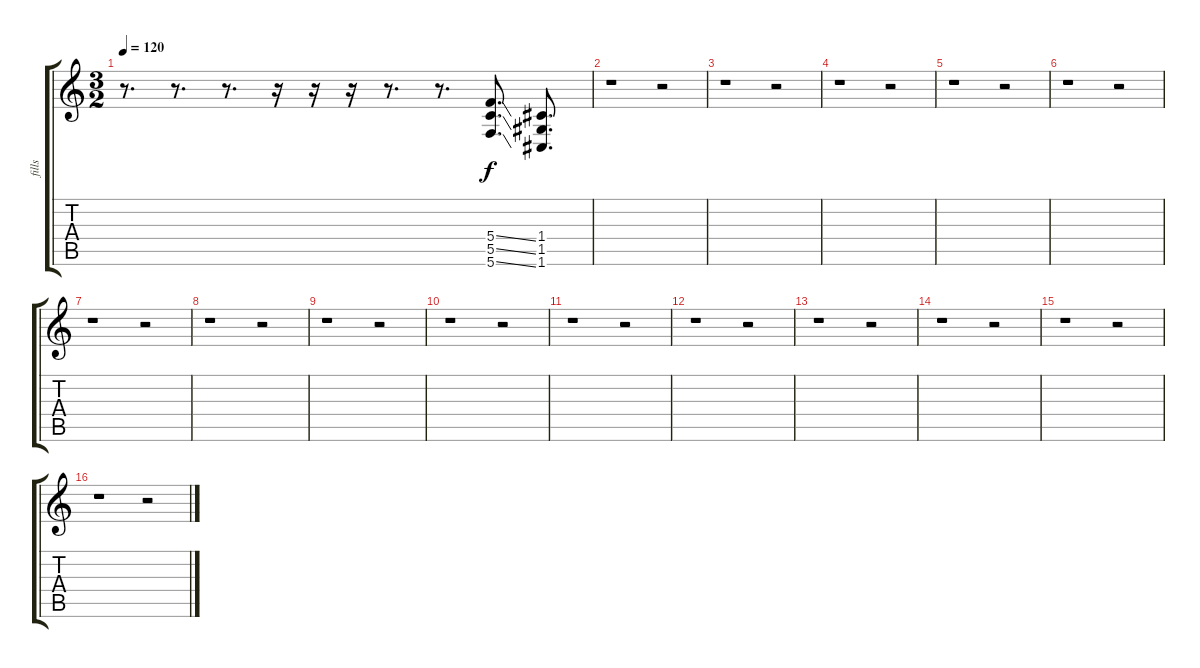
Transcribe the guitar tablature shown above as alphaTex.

\track ("fills" "fills") {instrument distortionguitar}
\staff {score tabs}
\tuning (D4 A3 F3 C3 G2 C2) {hide}
\ts (3 2)
\tempo 120
\clef g2
\ks c
r.8{d dy f} r.8{d} r.8{d} r.16 r.16 r.16 r.8{d} r.8{d} (5.4{ss} 5.5{ss} 5.6{ss}).8{d balance 0} (1.4 1.5 1.6).8{d} |
r.1 r.2 |
r.1 r.2 |
r.1 r.2 |
r.1 r.2 |
r.1 r.2 |
r.1 r.2 |
r.1 r.2 |
r.1 r.2 |
r.1 r.2 |
r.1 r.2 |
r.1 r.2 |
r.1 r.2 |
r.1 r.2 |
r.1 r.2 |
r.1 r.2
